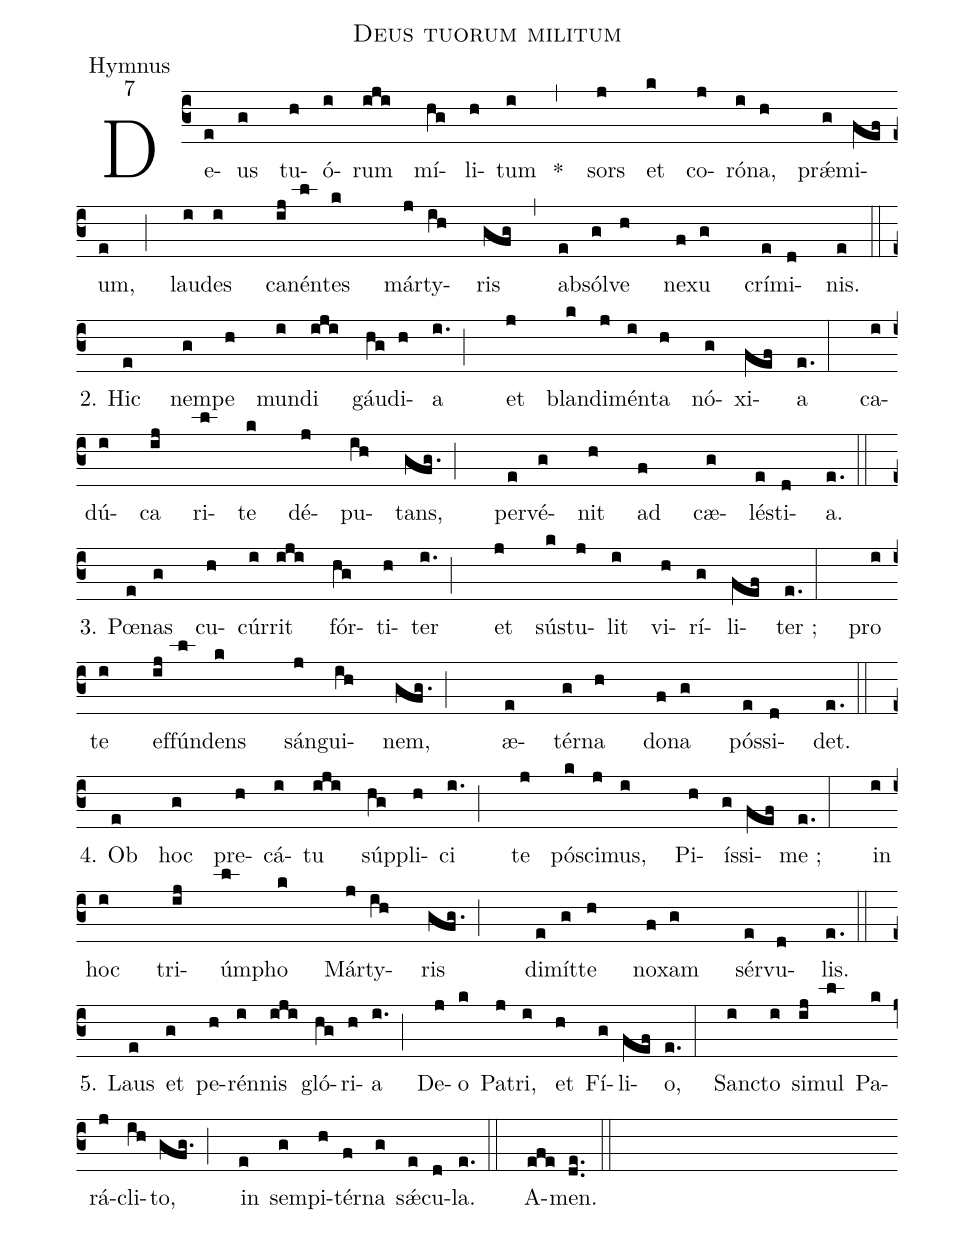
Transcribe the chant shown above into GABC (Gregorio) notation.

name:Deus tuorum militum;
office-part:Hymnus;
mode:7;
%%
(c3)De(e)us(g) tu(h)ó(i)rum(iji) mí(hg)li(h)tum(i) * (,)
sors(j) et(k) co(j)ró(i)na,(h) prǽ(g)mi(fef)um,(e) (;)
lau(i)des(i) ca(ij)nén(l)tes(k) már(j)ty(ih)ris(gfg) (,)
ab(e)sól(g)ve(h) ne(f)xu(g) crí(e)mi(d)nis.(e) (::z)
2. Hic (e) nem(g)pe(h) mun(i)di(iji) gáu(hg)di(h)a (i.;)
et(j) blan(k)di(j)mén(i)ta(h) nó(g)xi(fef)a (e.:)
ca(i)dú(i)ca(ij) ri(l)te(k) dé(j)pu(ih)tans, (gfg.;)
per(e)vé(g)nit(h) ad(f) cæ(g)lés(e)ti(d)a. (e.::z)

3. Pœ(e)nas(g) cu(h)cúr(i)rit(iji) fór(hg)ti(h)ter (i.;)
et(j) sús(k)tu(j)lit(i) vi(h)rí(g)li(fef)ter ; (e.:)
pro(i) te(i) ef(ij)fún(l)dens(k) sán(j)gui(ih)nem, (gfg.;)
æ(e)tér(g)na(h) do(f)na(g) pós(e)si(d)det. (e.::z)

4. Ob(e) hoc(g) pre(h)cá(i)tu(iji) súp(hg)pli(h)ci (i.;)
te(j) pós(k)ci(j)mus, (i) Pi(h)ís(g)si(fef)me ; (e.:)
in(i) hoc(i) tri(ij)úm(l)pho(k) Már(j)ty(ih)ris (gfg.;)
di(e)mít(g)te(h) no(f)xam(g) sér(e)vu(d)lis. (e.::z)

5. Laus(e) et(g) pe(h)rén(i)nis(iji) gló(hg)ri(h)a (i.;)
De(j)o(k) Pa(j)tri, (i) et(h) Fí(g)li(fef)o, (e.:)
San(i)cto(i) si(ij)mul(l) Pa(k)rá(j)cli(ih)to, (gfg.;)
in(e) sem(g)pi(h)tér(f)na(g) sǽ(e)cu(d)la. (e.::) A(efe)men. (de..::)
